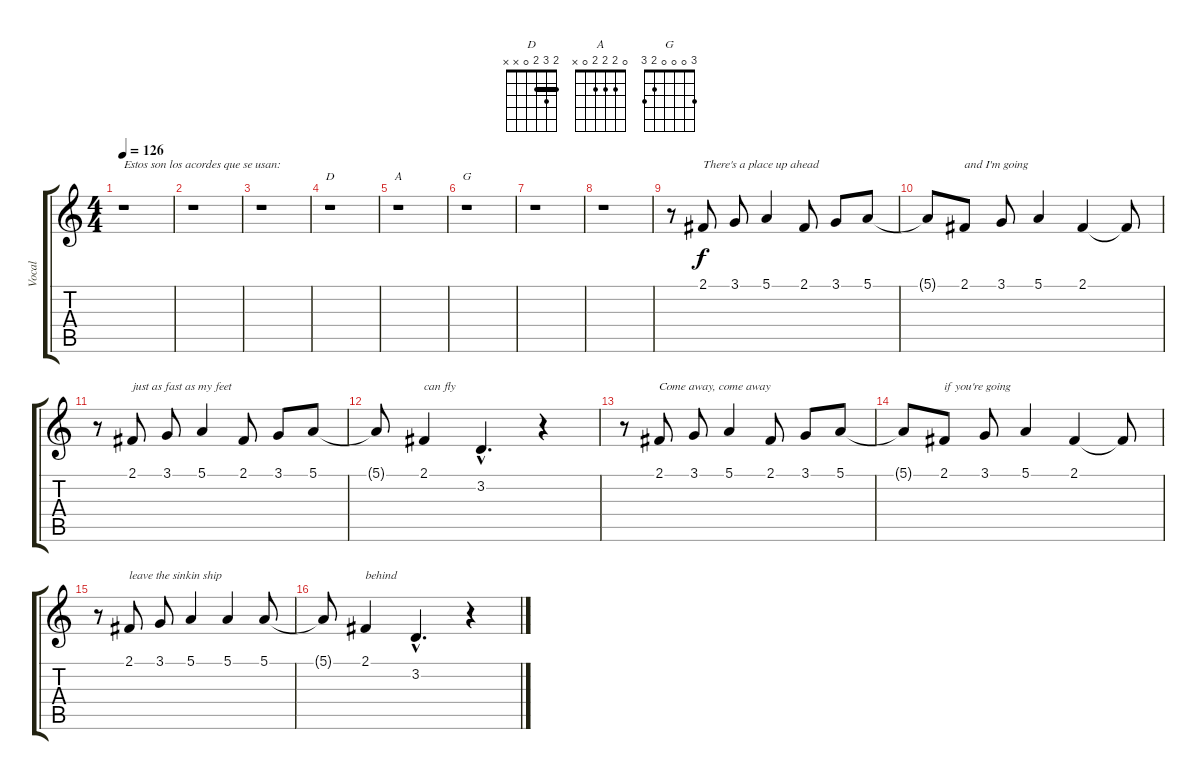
\track ("Vocal" "Vocal") {instrument lead3calliope}
\staff {score tabs}
\tuning (E4 B3 G3 D3 A2 E2) {hide}
\chord ("D" 2 3 2 0 x x) {barre 2}
\chord ("A" 0 2 2 2 0 x)
\chord ("G" 3 0 0 0 2 3)
\ts (4 4)
\tempo 126
\clef g2
\ks c
r.1{txt "Estos son los acordes que se usan:" dy f instrument lead3calliope} |
r.1 |
r.1 |
r.1{ch "D"} |
r.1{ch "A"} |
r.1{ch "G"} |
r.1 |
r.1 |
r.8 2.1.8{txt "There's a place up ahead"} 3.1.8 5.1.4 2.1.8 3.1.8 5.1.8 |
5.1{t}.8 2.1.8{txt "and I'm going"} 3.1.8 5.1.4 2.1.4 2.1{t}.8 |
r.8 2.1.8{txt "just as fast as my feet"} 3.1.8 5.1.4 2.1.8 3.1.8 5.1.8 |
5.1{t}.8 2.1.4{txt "can fly"} 3.2{hac}.4{d} r.4 |
r.8 2.1.8{txt "Come away, come away"} 3.1.8 5.1.4 2.1.8 3.1.8 5.1.8 |
5.1{t}.8 2.1.8{txt "if you're going"} 3.1.8 5.1.4 2.1.4 2.1{t}.8 |
r.8 2.1.8{txt "leave the sinkin ship"} 3.1.8 5.1.4 5.1.4 5.1.8 |
5.1{t}.8 2.1.4{txt "behind"} 3.2{hac}.4{d} r.4
